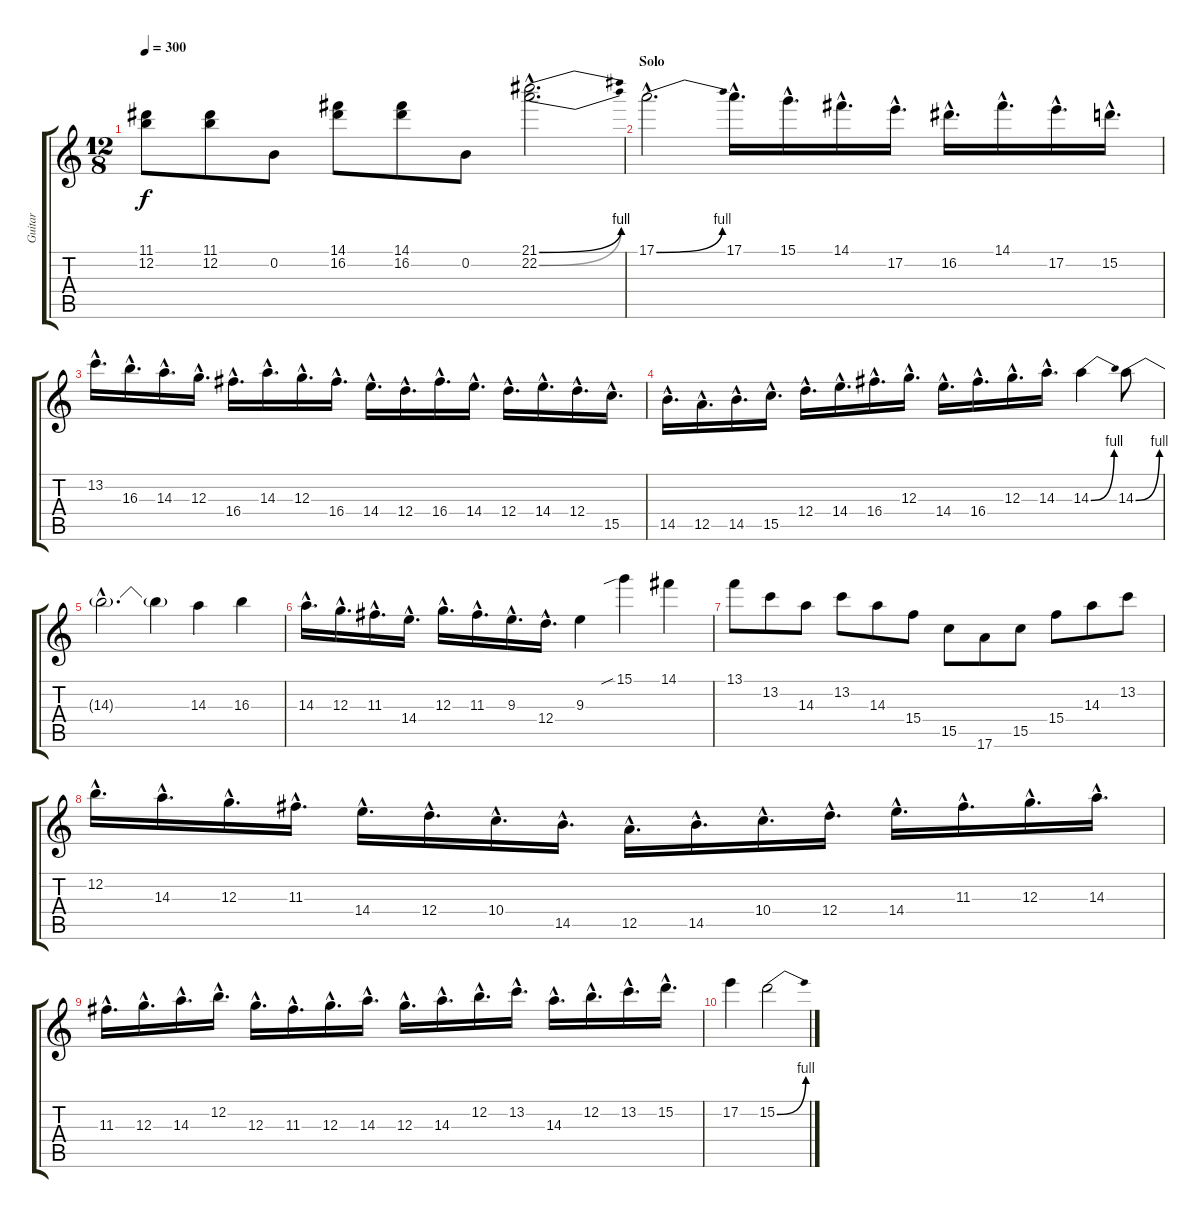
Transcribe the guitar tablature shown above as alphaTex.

\track ("Guitar" "Guitar") {instrument distortionguitar}
\staff {score tabs}
\tuning (E4 B3 G3 D3 A2 E2) {hide}
\ts (12 8)
\tempo 300
\clef g2
\ks c
(11.1 12.2).8{dy f} (11.1 12.2).8 0.2.8 (14.1 16.2).8 (14.1 16.2).8 0.2.8 (21.1{be (bend 0 0 60 4) hac} 22.2{be (bend 0 0 60 4) hac}).2{d} |
\section ("" "Solo")
17.1{be (bend 0 0 60 4) hac}.2{d} 17.1{hac}.16{d} 15.1{hac}.16{d} 14.1{hac}.16{d} 17.2{hac}.16{d} 16.2{hac}.16{d} 14.1{hac}.16{d} 17.2{hac}.16{d} 15.2{hac}.16{d} |
13.2{hac}.16{d} 16.3{hac}.16{d} 14.3{hac}.16{d} 12.3{hac}.16{d} 16.4{hac}.16{d} 14.3{hac}.16{d} 12.3{hac}.16{d} 16.4{hac}.16{d} 14.4{hac}.16{d} 12.4{hac}.16{d} 16.4{hac}.16{d} 14.4{hac}.16{d} 12.4{hac}.16{d} 14.4{hac}.16{d} 12.4{hac}.16{d} 15.5{hac}.16{d} |
14.5{hac}.16{d} 12.5{hac}.16{d} 14.5{hac}.16{d} 15.5{hac}.16{d} 12.4{hac}.16{d} 14.4{hac}.16{d} 16.4{hac}.16{d} 12.3{hac}.16{d} 14.4{hac}.16{d} 16.4{hac}.16{d} 12.3{hac}.16{d} 14.3{hac}.16{d} 14.3{be (bend 0 0 60 4)}.4 14.3{be (bend 0 0 60 4)}.8 |
14.3{hac t}.2{d} 14.3{t}.4 14.3.4 16.3.4 |
14.3{hac}.16{d} 12.3{hac}.16{d} 11.3{hac}.16{d} 14.4{hac}.16{d} 12.3{hac}.16{d} 11.3{hac}.16{d} 9.3{hac}.16{d} 12.4{hac}.16{d} 9.3.4 15.1{sib}.4 14.1.4 |
13.1.8 13.2.8 14.3.8 13.2.8 14.3.8 15.4.8 15.5.8 17.6.8 15.5.8 15.4.8 14.3.8 13.2.8 |
12.2{hac}.16{d} 14.3{hac}.16{d} 12.3{hac}.16{d} 11.3{hac}.16{d} 14.4{hac}.16{d} 12.4{hac}.16{d} 10.4{hac}.16{d} 14.5{hac}.16{d} 12.5{hac}.16{d} 14.5{hac}.16{d} 10.4{hac}.16{d} 12.4{hac}.16{d} 14.4{hac}.16{d} 11.3{hac}.16{d} 12.3{hac}.16{d} 14.3{hac}.16{d} |
11.3{hac}.16{d} 12.3{hac}.16{d} 14.3{hac}.16{d} 12.2{hac}.16{d} 12.3{hac}.16{d} 11.3{hac}.16{d} 12.3{hac}.16{d} 14.3{hac}.16{d} 12.3{hac}.16{d} 14.3{hac}.16{d} 12.2{hac}.16{d} 13.2{hac}.16{d} 14.3{hac}.16{d} 12.2{hac}.16{d} 13.2{hac}.16{d} 15.2{hac}.16{d} |
17.2.4 15.2{be (bend 0 0 60 4)}.2
